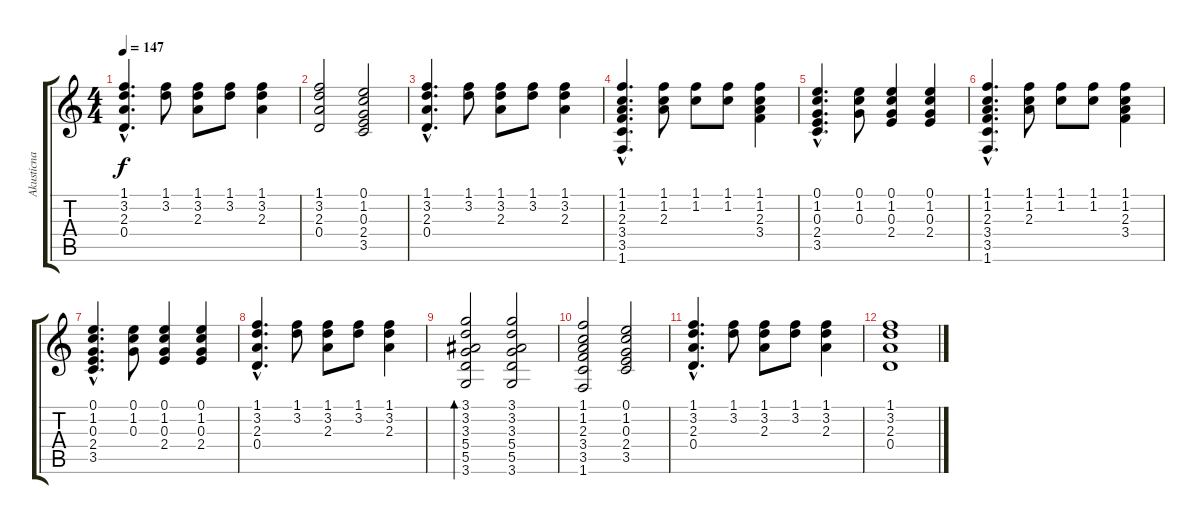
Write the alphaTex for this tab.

\track ("Akusticna gitara" "Akusticna ") {instrument acousticguitarsteel}
\staff {score tabs}
\tuning (E4 B3 G3 D3 A2 E2) {hide}
\ts (4 4)
\tempo 147
\clef g2
\ks c
(1.1{hac} 3.2{hac} 2.3{hac} 0.4{hac}).4{d dy f} (1.1 3.2).8 (1.1 3.2 2.3).8 (1.1 3.2).8 (1.1 3.2 2.3).4 |
(1.1 3.2 2.3 0.4).2 (0.1 1.2 0.3 2.4 3.5).2 |
(1.1{hac} 3.2{hac} 2.3{hac} 0.4{hac}).4{d} (1.1 3.2).8 (1.1 3.2 2.3).8 (1.1 3.2).8 (1.1 3.2 2.3).4 |
(1.1{hac} 1.2{hac} 2.3{hac} 3.4{hac} 3.5{hac} 1.6{hac}).4{d} (1.1 1.2 2.3).8 (1.1 1.2).8 (1.1 1.2).8 (1.1 1.2 2.3 3.4).4 |
(0.1{hac} 1.2{hac} 0.3{hac} 2.4{hac} 3.5{hac}).4{d} (0.1 1.2 0.3).8 (0.1 1.2 0.3 2.4).4 (0.1 1.2 0.3 2.4).4 |
(1.1{hac} 1.2{hac} 2.3{hac} 3.4{hac} 3.5{hac} 1.6{hac}).4{d} (1.1 1.2 2.3).8 (1.1 1.2).8 (1.1 1.2).8 (1.1 1.2 2.3 3.4).4 |
(0.1{hac} 1.2{hac} 0.3{hac} 2.4{hac} 3.5{hac}).4{d} (0.1 1.2 0.3).8 (0.1 1.2 0.3 2.4).4 (0.1 1.2 0.3 2.4).4 |
(1.1{hac} 3.2{hac} 2.3{hac} 0.4{hac}).4{d} (1.1 3.2).8 (1.1 3.2 2.3).8 (1.1 3.2).8 (1.1 3.2 2.3).4 |
(3.1 3.2 3.3 5.4 5.5 3.6).2{bd 480} (3.1 3.2 3.3 5.4 5.5 3.6).2 |
(1.1 1.2 2.3 3.4 3.5 1.6).2 (0.1 1.2 0.3 2.4 3.5).2 |
(1.1{hac} 3.2{hac} 2.3{hac} 0.4{hac}).4{d} (1.1 3.2).8 (1.1 3.2 2.3).8 (1.1 3.2).8 (1.1 3.2 2.3).4 |
(1.1 3.2 2.3 0.4).1
